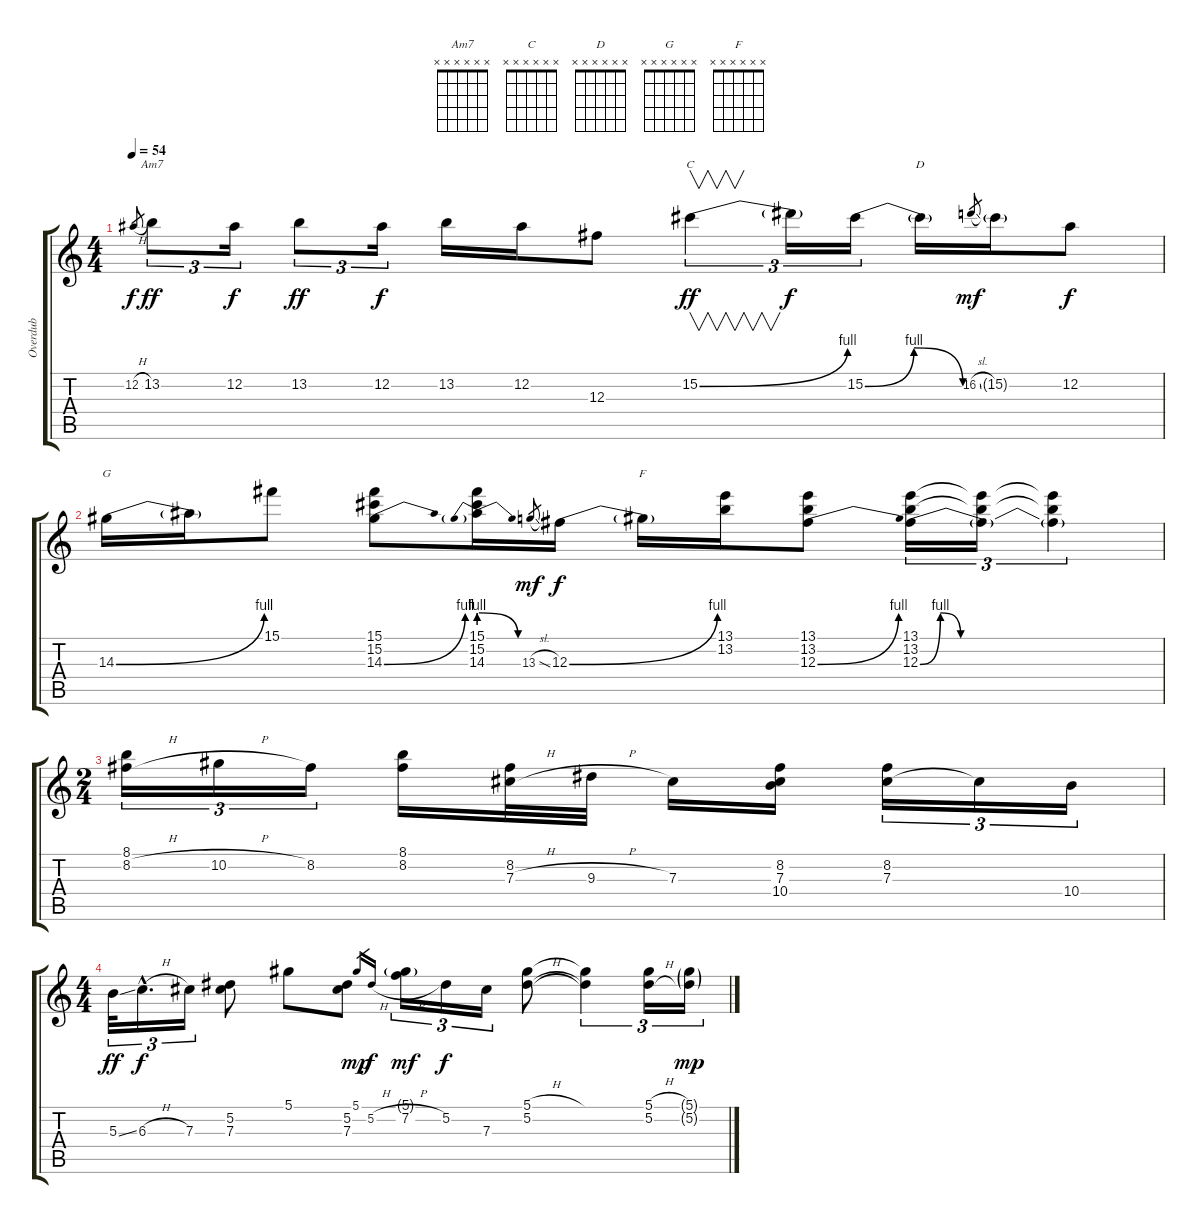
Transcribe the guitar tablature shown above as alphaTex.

\track ("Overdub" "Overdub") {instrument electricbassfinger}
\staff {score tabs}
\tuning (Eb4 Bb3 Gb3 Db3 Ab2 Eb2) {hide}
\chord ("Am7" x x x x x x) {firstfret 0}
\chord ("C" x x x x x x) {firstfret 0}
\chord ("D" x x x x x x) {firstfret 0}
\chord ("G" x x x x x x) {firstfret 0}
\chord ("F" x x x x x x) {firstfret 0}
\ts (4 4)
\tempo 54
\clef g2
\ks c
12.2{h}.8{gr dy f} 13.2.8{tu (3 2) ch "Am7" dy ff} 12.2.16{tu (3 2) dy f} 13.2.8{tu (3 2) dy ff} 12.2.16{tu (3 2) dy f} 13.2.16 12.2.16 12.3.8 15.2{be (bend 0 0 60 4)}.4{v tu (3 2) ch "C" dy ff} 15.2{t}.16{tu (3 2) dy f} 15.2{be (bendrelease 0 0 25 4 55 4 60 0)}.16{tu (3 2)} 15.2{t}.16{ch "D"} 16.2{sl}.8{gr dy mf} 15.2{g}.16 12.2.8{dy f} |
14.3{be (bend 0 0 60 4)}.16{ch "G"} 14.3{t}.16 15.1.8 (15.1 15.2 14.3{be (bend 0 0 60 4)}).8 (15.1 15.2 14.3{be (prebendrelease 0 4 60 0)}).16 13.3{sl}.8{gr dy mf} 12.3{be (bend 0 0 60 4)}.16{dy f} 12.3{t}.16{ch "F"} (13.1 13.2).16 (13.1 13.2 12.3{be (bend 0 0 60 4)}).8 (13.1 13.2 12.3{be (custom 0 0 5 4 10 0 60 0)}).16{tu (3 2)} (13.1{t} 13.2{t} 12.3{t}).16{tu (3 2)} (13.1{t} 13.2{t} 12.3{t}).4{tu (3 2)} |
\ts (2 4)
(8.1 8.2{h}).16{tu (3 2)} 10.2{h}.16{tu (3 2)} 8.2.16{tu (3 2)} (8.1 8.2).16 (8.2 7.3{h}).32 9.3{h}.32 7.3.16 (8.2 7.3 10.4).16 (8.2 7.3).16{tu (3 2)} 7.3{t}.16{tu (3 2)} 10.4.16{tu (3 2)} |
\ts (4 4)
5.3{ss}.32{tu (3 2) dy ff} 6.3{h hac}.16{d tu (3 2) dy f} 7.3.16{tu (3 2)} (5.2 7.3).8 5.1.8 (5.2 7.3).8 5.1.16{gr dy mp} 5.2{h}.16{gr dy f} (5.1{g} 7.2{h}).16{tu (3 2) dy mf} 5.2.16{tu (3 2) dy f} 7.3.16{tu (3 2)} (5.1{h} 5.2{h}).8 (5.1{t} 5.2{t}).4{tu (3 2)} (5.1{h} 5.2{h}).16{tu (3 2)} (5.1{g} 5.2{g}).16{tu (3 2) dy mp}
